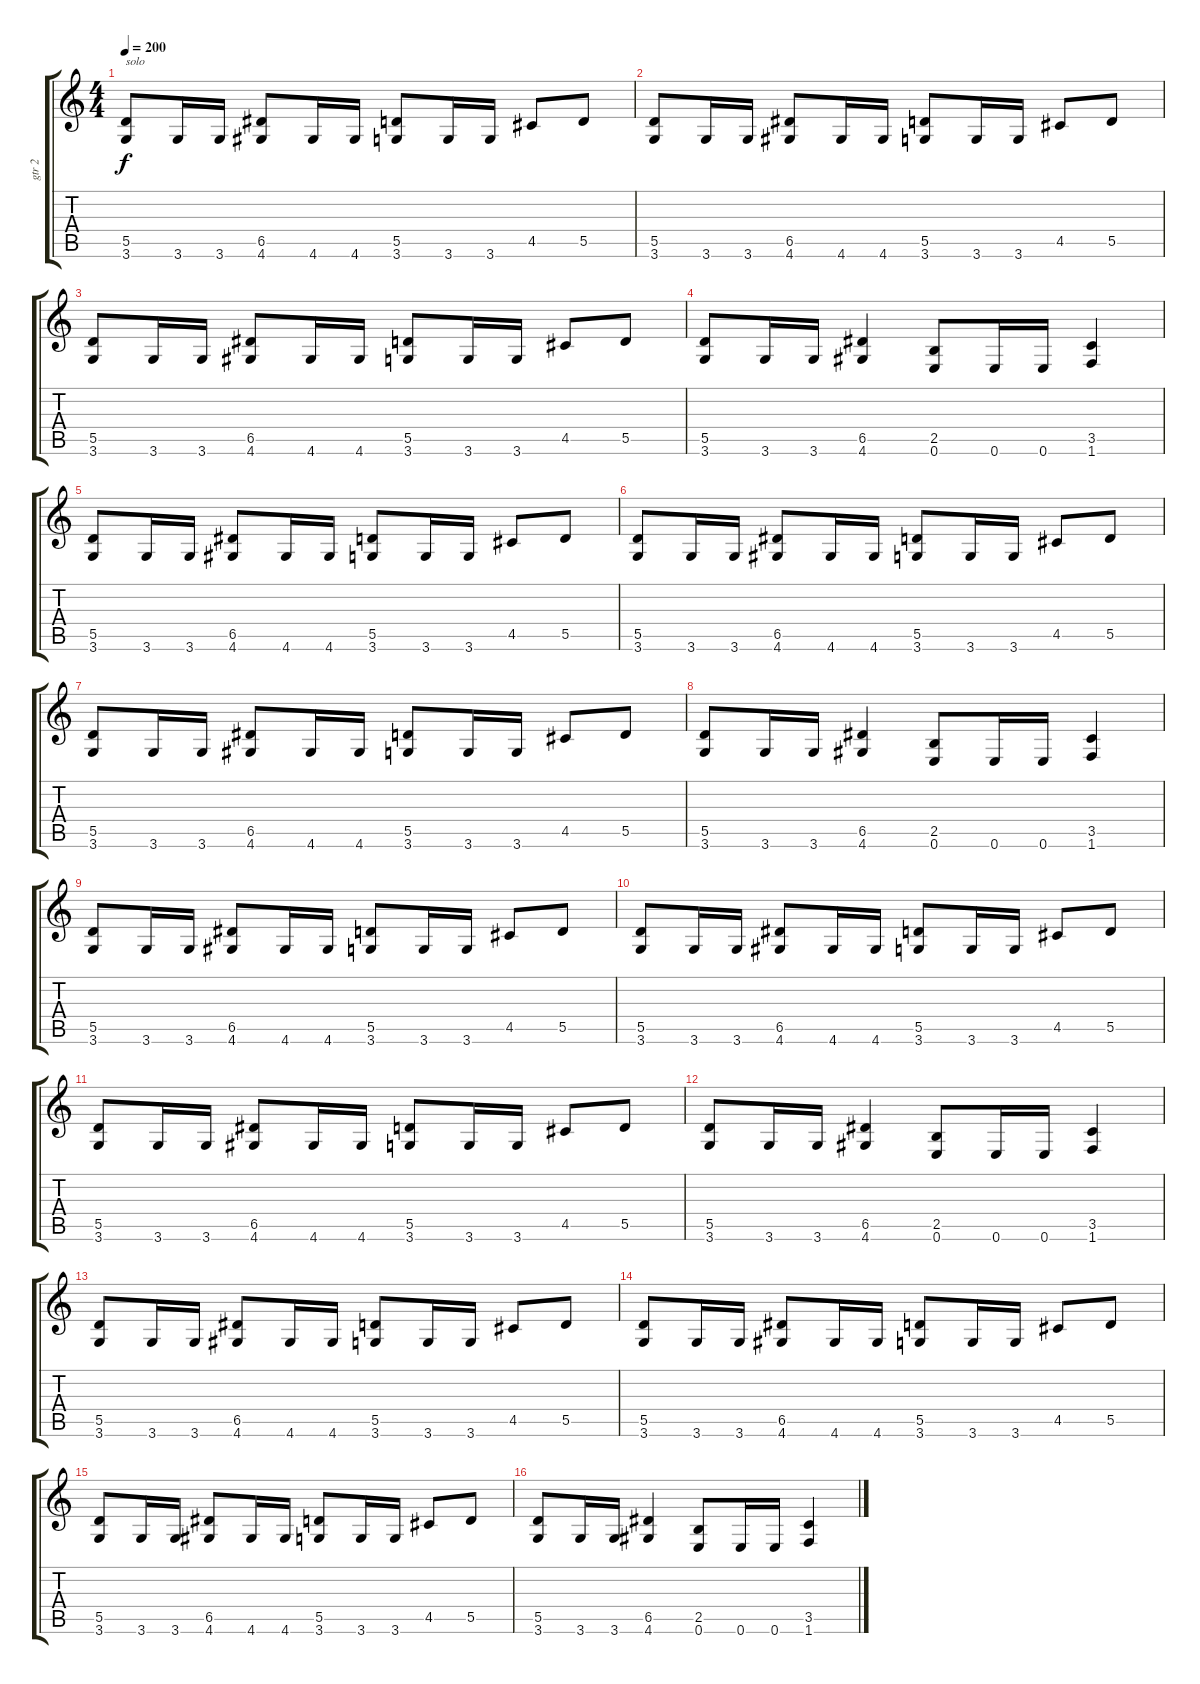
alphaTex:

\track ("gtr 2" "gtr 2") {instrument distortionguitar}
\staff {score tabs}
\tuning (E4 B3 G3 D3 A2 E2) {hide}
\ts (4 4)
\tempo 200
\clef g2
\ks c
(5.5 3.6).8{txt "solo" dy f} 3.6.16 3.6.16 (6.5 4.6).8 4.6.16 4.6.16 (5.5 3.6).8 3.6.16 3.6.16 4.5.8 5.5.8 |
(5.5 3.6).8 3.6.16 3.6.16 (6.5 4.6).8 4.6.16 4.6.16 (5.5 3.6).8 3.6.16 3.6.16 4.5.8 5.5.8 |
(5.5 3.6).8 3.6.16 3.6.16 (6.5 4.6).8 4.6.16 4.6.16 (5.5 3.6).8 3.6.16 3.6.16 4.5.8 5.5.8 |
(5.5 3.6).8 3.6.16 3.6.16 (6.5 4.6).4 (2.5 0.6).8 0.6.16 0.6.16 (3.5 1.6).4 |
(5.5 3.6).8 3.6.16 3.6.16 (6.5 4.6).8 4.6.16 4.6.16 (5.5 3.6).8 3.6.16 3.6.16 4.5.8 5.5.8 |
(5.5 3.6).8 3.6.16 3.6.16 (6.5 4.6).8 4.6.16 4.6.16 (5.5 3.6).8 3.6.16 3.6.16 4.5.8 5.5.8 |
(5.5 3.6).8 3.6.16 3.6.16 (6.5 4.6).8 4.6.16 4.6.16 (5.5 3.6).8 3.6.16 3.6.16 4.5.8 5.5.8 |
(5.5 3.6).8 3.6.16 3.6.16 (6.5 4.6).4 (2.5 0.6).8 0.6.16 0.6.16 (3.5 1.6).4 |
(5.5 3.6).8 3.6.16 3.6.16 (6.5 4.6).8 4.6.16 4.6.16 (5.5 3.6).8 3.6.16 3.6.16 4.5.8 5.5.8 |
(5.5 3.6).8 3.6.16 3.6.16 (6.5 4.6).8 4.6.16 4.6.16 (5.5 3.6).8 3.6.16 3.6.16 4.5.8 5.5.8 |
(5.5 3.6).8 3.6.16 3.6.16 (6.5 4.6).8 4.6.16 4.6.16 (5.5 3.6).8 3.6.16 3.6.16 4.5.8 5.5.8 |
(5.5 3.6).8 3.6.16 3.6.16 (6.5 4.6).4 (2.5 0.6).8 0.6.16 0.6.16 (3.5 1.6).4 |
(5.5 3.6).8 3.6.16 3.6.16 (6.5 4.6).8 4.6.16 4.6.16 (5.5 3.6).8 3.6.16 3.6.16 4.5.8 5.5.8 |
(5.5 3.6).8 3.6.16 3.6.16 (6.5 4.6).8 4.6.16 4.6.16 (5.5 3.6).8 3.6.16 3.6.16 4.5.8 5.5.8 |
(5.5 3.6).8 3.6.16 3.6.16 (6.5 4.6).8 4.6.16 4.6.16 (5.5 3.6).8 3.6.16 3.6.16 4.5.8 5.5.8 |
(5.5 3.6).8 3.6.16 3.6.16 (6.5 4.6).4 (2.5 0.6).8 0.6.16 0.6.16 (3.5 1.6).4
